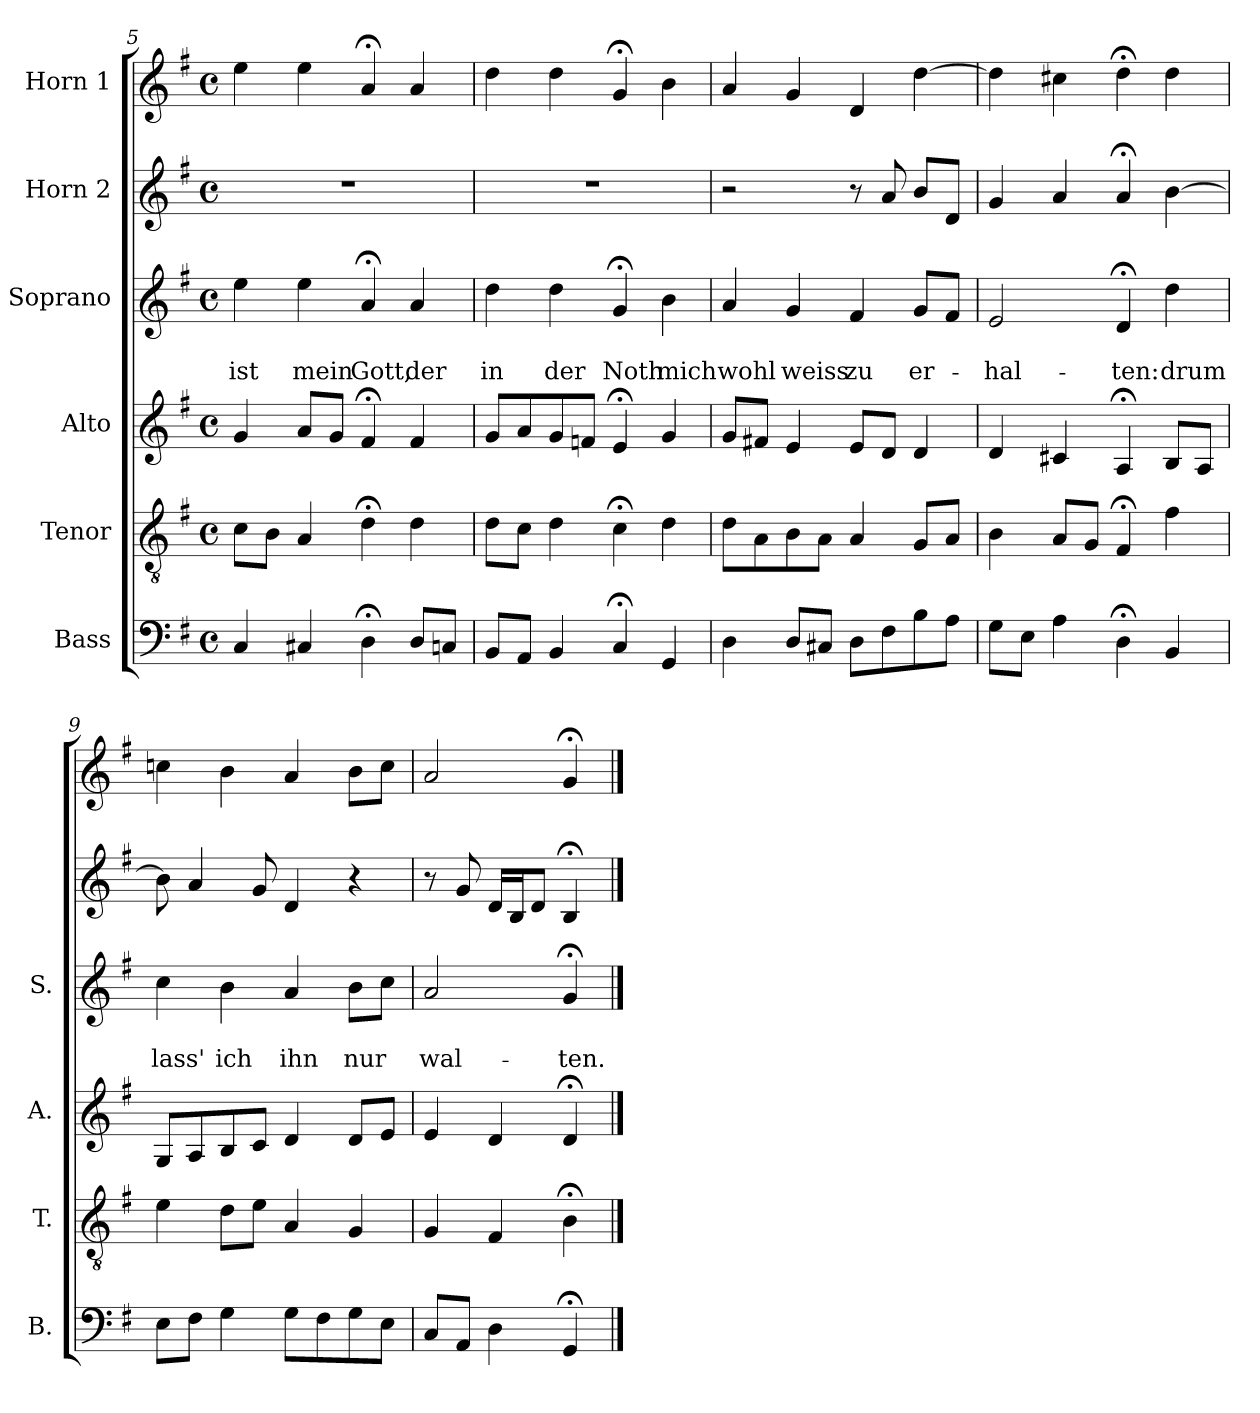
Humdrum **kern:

**kern	**kern	**kern	**kern	**text	**text	**kern	**kern
*part6	*part5	*part4	*part3	*part3	*part3	*part2	*part1
*staff6	*staff5	*staff4	*staff3	*staff3	*staff3	*staff2	*staff1
*I"Bass	*I"Tenor	*I"Alto	*I"Soprano	*	*	*I"Horn 2	*I"Horn 1
*I'B.	*I'T.	*I'A.	*I'S.	*	*	*	*
*clefF4	*clefGv2	*clefG2	*clefG2	*	*	*clefG2	*clefG2
*k[f#]	*k[f#]	*k[f#]	*k[f#]	*	*	*k[f#]	*k[f#]
*G:	*G:	*G:	*G:	*	*	*G:	*G:
*M4/4	*M4/4	*M4/4	*M4/4	*	*	*M4/4	*M4/4
*met(c)	*met(c)	*met(c)	*met(c)	*	*	*met(c)	*met(c)
=5	=5	=5	=5	=5	=5	=5	=5
4C/	8c\L	4g/	4ee\	.	ist	1r	4ee\
.	8B\J	.	.	.	.	.	.
4C#X/	4A/	8a/L	4ee\	.	mein	.	4ee\
.	.	8g/J	.	.	.	.	.
4D;<\	4d;<\	4f#;</	4a;</	.	Gott,	.	4a;</
8D/L	4d\	4f#/	4a/	.	der	.	4a/
8Cn/J	.	.	.	.	.	.	.
=6	=6	=6	=6	=6	=6	=6	=6
8BB/L	8d\L	8g/L	4dd\	.	in	1r	4dd\
8AA/J	8c\J	8a/	.	.	.	.	.
4BB/	4d\	8g/	4dd\	.	der	.	4dd\
.	.	8fn/J	.	.	.	.	.
4C;</	4c;<\	4e;</	4g;</	.	Noth	.	4g;</
4GG/	4d\	4g/	4b\	.	mich	.	4b\
=7	=7	=7	=7	=7	=7	=7	=7
4D\	8d\L	8g/L	4a/	.	wohl	2r	4a/
.	8A\	8f#X/J	.	.	.	.	.
8D/L	8B\	4e/	4g/	.	weiss	.	4g/
8C#X/J	8A\J	.	.	.	.	.	.
8D\L	4A/	8e/L	4f#/	.	zu	8r	4d/
8F#\	.	8d/J	.	.	.	8a/	.
8B\	8G/L	4d/	8g/L	.	er-	8b/L	[4dd\
8A\J	8A/J	.	8f#/J	.	.	8d/J	.
!!LO:PB:g=z
=8	=8	=8	=8	=8	=8	=8	=8
8G\L	4B\	4d/	2e/	.	-hal-	4g/	4dd\]
8E\J	.	.	.	.	.	.	.
4A\	8A/L	4c#X/	.	.	.	4a/	4cc#X\
.	8G/J	.	.	.	.	.	.
4D;<\	4F#;</	4A;</	4d;</	.	-ten:	4a;</	4dd;<\
4BB/	4f#\	8B/L	4dd\	.	drum	[4b\	4dd\
.	.	8A/J	.	.	.	.	.
=9	=9	=9	=9	=9	=9	=9	=9
8E\L	4e\	8G/L	4cc\	.	lass'	8b\]	4ccn\
8F#\J	.	8A/	.	.	.	4a/	.
4G\	8d\L	8B/	4b\	.	ich	.	4b\
.	8e\J	8c/J	.	.	.	8g/	.
8G\L	4A/	4d/	4a/	.	ihn	4d/	4a/
8F#\	.	.	.	.	.	.	.
8G\	4G/	8d/L	8b\L	.	nur	4r	8b\L
8E\J	.	8e/J	8cc\J	.	.	.	8cc\J
=10	=10	=10	=10	=10	=10	=10	=10
8C/L	4G/	4e/	2a/	.	wal-	8r	2a/
8AA/J	.	.	.	.	.	8g/	.
4D\	4F#/	4d/	.	.	.	16d/LL	.
.	.	.	.	.	.	16B/J	.
.	.	.	.	.	.	8d/J	.
4GG;</	4B;<\	4d;</	4g;</	.	-ten.	4B;</	4g;</
==	==	==	==	==	==	==	==
*-	*-	*-	*-	*-	*-	*-	*-
